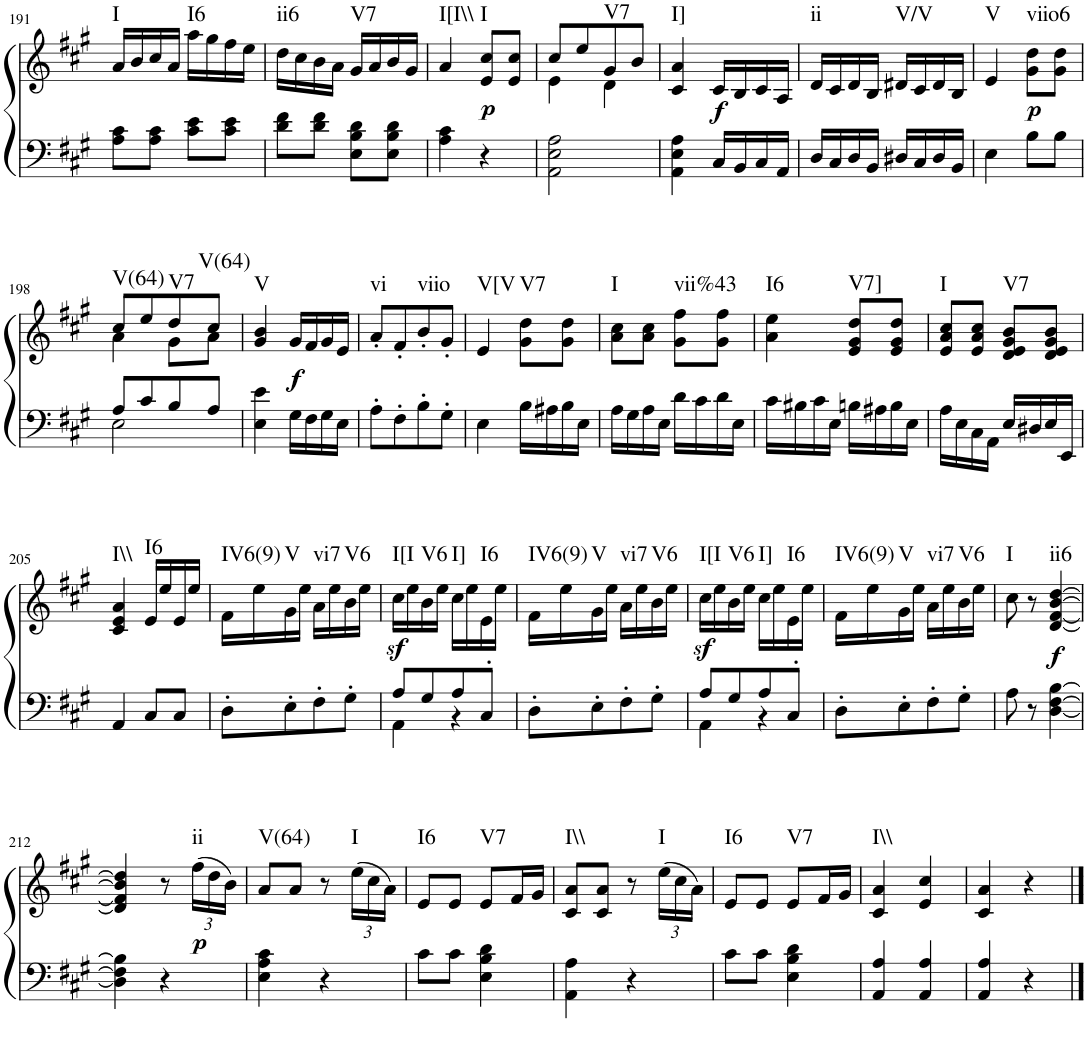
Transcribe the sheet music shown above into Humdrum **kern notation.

**kern	**kern	**dynam	**harte
*part1	*part1	*part1	*part1
*staff2	*staff1	*staff1/2	*
*I"Piano	*	*	*
*I'Pno.	*	*	*
!!LO:PB:g=z
*clefG2	*clefG2	*	*
*k[f#c#g#]	*k[f#c#g#]	*	*
*A:	*A:	*	*
*M2/4	*M2/4	*	*
=191	=191	=191	=191
!	!	!	!LO:H:kt=I
8A\ 8c#\L	16a/LL	.	N
.	16b/	.	.
8A\ 8c#\J	16cc#/	.	.
.	16a/JJ	.	.
!	!	!	!LO:H:kt=I6
8c#\ 8e\L	16aa\LL	.	N
.	16gg#\	.	.
8c#\ 8e\J	16ff#\	.	.
.	16ee\JJ	.	.
=192	=192	=192	=192
!	!	!	!LO:H:kt=ii6
8d\ 8f#\L	16dd\LL	.	N
.	16cc#\	.	.
8d\ 8f#\J	16b\	.	.
.	16a\JJ	.	.
!	!	!	!LO:H:kt=V7
8E\ 8B\ 8d\L	16g#/LL	.	N
.	16a/	.	.
8E\ 8B\ 8d\J	16b/	.	.
.	16g#/JJ	.	.
=193	=193	=193	=193
!	!	!	!LO:H:kt=I[I\\
4A\ 4c#\	4a/	.	N
!	!	!LO:DY:b	!LO:H:kt=I
4r	8e/ 8cc#/L	p	N
.	8e/ 8cc#/J	.	.
=194	=194	=194	=194
*	*^	*	*
2AA\ 2E\ 2A\	8cc#/L	4e\	.	.
.	8ee/	.	.	.
!	!	!	!	!LO:H:kt=V7
.	8g#/	4d\	.	N
.	8b/J	.	.	.
*	*v	*v	*	*
=195	=195	=195	=195
!	!	!	!LO:H:kt=I]
4AA\ 4E\ 4A\	4c#/ 4a/	.	N
!	!	!LO:DY:b	!
16C#/LL	16c#/LL	f	.
16BB/	16B/	.	.
16C#/	16c#/	.	.
16AA/JJ	16A/JJ	.	.
=196	=196	=196	=196
!	!	!	!LO:H:kt=ii
16D/LL	16d/LL	.	N
16C#/	16c#/	.	.
16D/	16d/	.	.
16BB/JJ	16B/JJ	.	.
!	!	!	!LO:H:kt=V/V
16D#X/LL	16d#X/LL	.	N
16C#/	16c#/	.	.
16D#/	16d#/	.	.
16BB/JJ	16B/JJ	.	.
=197	=197	=197	=197
!	!	!	!LO:H:kt=V
4E\	4e/	.	N
!	!	!LO:DY:b	!LO:H:kt=viio6
8B\L	8g#\ 8dd\L	p	N
8B\J	8g#\ 8dd\J	.	.
!!LO:LB:g=z
=198	=198	=198	=198
*^	*^	*	*
!	!	!	!	!	!LO:H:kt=V(64)
8A/L	2E\	8cc#/L	4a\	.	N
8c#/	.	8ee/	.	.	.
!	!	!	!	!	!LO:H:kt=V7
8B/	.	8dd/	8g#\L	.	N
!	!	!	!	!	!LO:H:kt=V(64)
8A/J	.	8cc#/J	8a\J	.	N
*v	*v	*	*	*	*
=199	=199	=199	=199	=199
!	!	!	!	!LO:H:kt=V
*	*v	*v	*	*
4E\ 4e\	4g#/ 4b/	.	N
!	!	!LO:DY:b	!
16G#\LL	16g#/LL	f	.
16F#\	16f#/	.	.
16G#\	16g#/	.	.
16E\JJ	16e/JJ	.	.
=200	=200	=200	=200
!	!	!	!LO:H:kt=vi
8A'\L	8a'/L	.	N
8F#'\	8f#'/	.	.
!	!	!	!LO:H:kt=viio
8B'\	8b'/	.	N
8G#'\J	8g#'/J	.	.
=201	=201	=201	=201
!	!	!	!LO:H:kt=V[V
4E\	4e/	.	N
!	!	!	!LO:H:kt=V7
16B\LL	8g#\ 8dd\L	.	N
16A#X\	.	.	.
16B\	8g#\ 8dd\J	.	.
16E\JJ	.	.	.
=202	=202	=202	=202
!	!	!	!LO:H:kt=I
16A\LL	8a\ 8cc#\L	.	N
16G#\	.	.	.
16A\	8a\ 8cc#\J	.	.
16E\JJ	.	.	.
!	!	!	!LO:H:kt=vii%43
16d\LL	8g#\ 8ff#\L	.	N
16c#\	.	.	.
16d\	8g#\ 8ff#\J	.	.
16E\JJ	.	.	.
=203	=203	=203	=203
!	!	!	!LO:H:kt=I6
16c#\LL	4a\ 4ee\	.	N
16B#X\	.	.	.
16c#\	.	.	.
16E\JJ	.	.	.
!	!	!	!LO:H:kt=V7]
16Bn\LL	8e/ 8g#/ 8dd/L	.	N
16A#X\	.	.	.
16B\	8e/ 8g#/ 8dd/J	.	.
16E\JJ	.	.	.
=204	=204	=204	=204
!	!	!	!LO:H:kt=I
16A\LL	8e/ 8a/ 8cc#/L	.	N
16E\	.	.	.
16C#\	8e/ 8a/ 8cc#/J	.	.
16AA\JJ	.	.	.
!	!	!	!LO:H:kt=V7
16E/LL	8d/ 8e/ 8g#/ 8b/L	.	N
16D#X/	.	.	.
16E/	8d/ 8e/ 8g#/ 8b/J	.	.
16EE/JJ	.	.	.
!!LO:LB:g=z
=205	=205	=205	=205
!	!	!	!LO:H:kt=I\\
4AA/	4c#/ 4e/ 4a/	.	N
!	!	!	!LO:H:kt=I6
8C#/L	16e/LL	.	N
.	16ee/	.	.
8C#/J	16e/	.	.
.	16ee/JJ	.	.
=206	=206	=206	=206
!	!	!	!LO:H:kt=IV6(9)
8D'\L	16f#\LL	.	N
.	16ee\	.	.
!	!	!	!LO:H:kt=V
8E'\	16g#\	.	N
.	16ee\JJ	.	.
!	!	!	!LO:H:kt=vi7
8F#'\	16a\LL	.	N
.	16ee\	.	.
!	!	!	!LO:H:kt=V6
8G#'\J	16b\	.	N
.	16ee\JJ	.	.
=207	=207	=207	=207
*^	*	*	*
!	!	!	!LO:DY:b	!LO:H:kt=I[I
8A/L	4AA\	16cc#\LL	sf	N
.	.	16ee\	.	.
!	!	!	!	!LO:H:kt=V6
8G#/	.	16b\	.	N
.	.	16ee\JJ	.	.
!	!	!	!	!LO:H:kt=I]
8A/	4r	16cc#\LL	.	N
.	.	16ee\	.	.
!	!	!	!	!LO:H:kt=I6
8C#'/J	.	16e\	.	N
.	.	16ee\JJ	.	.
*v	*v	*	*	*
=208	=208	=208	=208
!	!	!	!LO:H:kt=IV6(9)
8D'\L	16f#\LL	.	N
.	16ee\	.	.
!	!	!	!LO:H:kt=V
8E'\	16g#\	.	N
.	16ee\JJ	.	.
!	!	!	!LO:H:kt=vi7
8F#'\	16a\LL	.	N
.	16ee\	.	.
!	!	!	!LO:H:kt=V6
8G#'\J	16b\	.	N
.	16ee\JJ	.	.
=209	=209	=209	=209
*^	*	*	*
!	!	!	!LO:DY:b	!LO:H:kt=I[I
8A/L	4AA\	16cc#\LL	sf	N
.	.	16ee\	.	.
!	!	!	!	!LO:H:kt=V6
8G#/	.	16b\	.	N
.	.	16ee\JJ	.	.
!	!	!	!	!LO:H:kt=I]
8A/	4r	16cc#\LL	.	N
.	.	16ee\	.	.
!	!	!	!	!LO:H:kt=I6
8C#'/J	.	16e\	.	N
.	.	16ee\JJ	.	.
*v	*v	*	*	*
=210	=210	=210	=210
!	!	!	!LO:H:kt=IV6(9)
8D'\L	16f#\LL	.	N
.	16ee\	.	.
!	!	!	!LO:H:kt=V
8E'\	16g#\	.	N
.	16ee\JJ	.	.
!	!	!	!LO:H:kt=vi7
8F#'\	16a\LL	.	N
.	16ee\	.	.
!	!	!	!LO:H:kt=V6
8G#'\J	16b\	.	N
.	16ee\JJ	.	.
=211	=211	=211	=211
!	!	!	!LO:H:kt=I
8A\	8cc#\	.	N
8r	8r	.	.
!	!	!LO:DY:b	!LO:H:kt=ii6
[<4D\ [>4F#\ [>4B\	[<4d/ [<4f#/ [>4b/ [>4dd/	f	N
!!LO:LB:g=z
=212	=212	=212	=212
4D\] 4F#\] 4B\]	4d/] 4f#/] 4b/] 4dd/]	.	.
4r	8r	.	.
*	*Xbrackettup	*	*
!	!	!LO:DY:b	!LO:H:kt=ii
.	(24ff#\LL	p	N
.	24dd\	.	.
.	24b\JJ)	.	.
=213	=213	=213	=213
!	!	!	!LO:H:kt=V(64)
4E\ 4A\ 4c#\	8a/L	.	N
.	8a/J	.	.
4r	8r	.	.
!	!	!	!LO:H:kt=I
.	(24ee\LL	.	N
.	24cc#\	.	.
.	24a\JJ)	.	.
=214	=214	=214	=214
!	!	!	!LO:H:kt=I6
8c#\L	8e/L	.	N
8c#\J	8e/J	.	.
!	!	!	!LO:H:kt=V7
4E\ 4B\ 4d\	8e/L	.	N
.	16f#/L	.	.
.	16g#/JJ	.	.
=215	=215	=215	=215
!	!	!	!LO:H:kt=I\\
4AA\ 4A\	8c#/ 8a/L	.	N
.	8c#/ 8a/J	.	.
4r	8r	.	.
!	!	!	!LO:H:kt=I
.	(24ee\LL	.	N
.	24cc#\	.	.
.	24a\JJ)	.	.
=216	=216	=216	=216
!	!	!	!LO:H:kt=I6
8c#\L	8e/L	.	N
8c#\J	8e/J	.	.
!	!	!	!LO:H:kt=V7
4E\ 4B\ 4d\	8e/L	.	N
.	16f#/L	.	.
.	16g#/JJ	.	.
=217	=217	=217	=217
!	!	!	!LO:H:kt=I\\
4AA/ 4A/	4c#/ 4a/	.	N
4AA/ 4A/	4e/ 4cc#/	.	.
=218	=218	=218	=218
4AA/ 4A/	4c#/ 4a/	.	.
4r	4r	.	.
==	==	==	==
*-	*-	*-	*-
